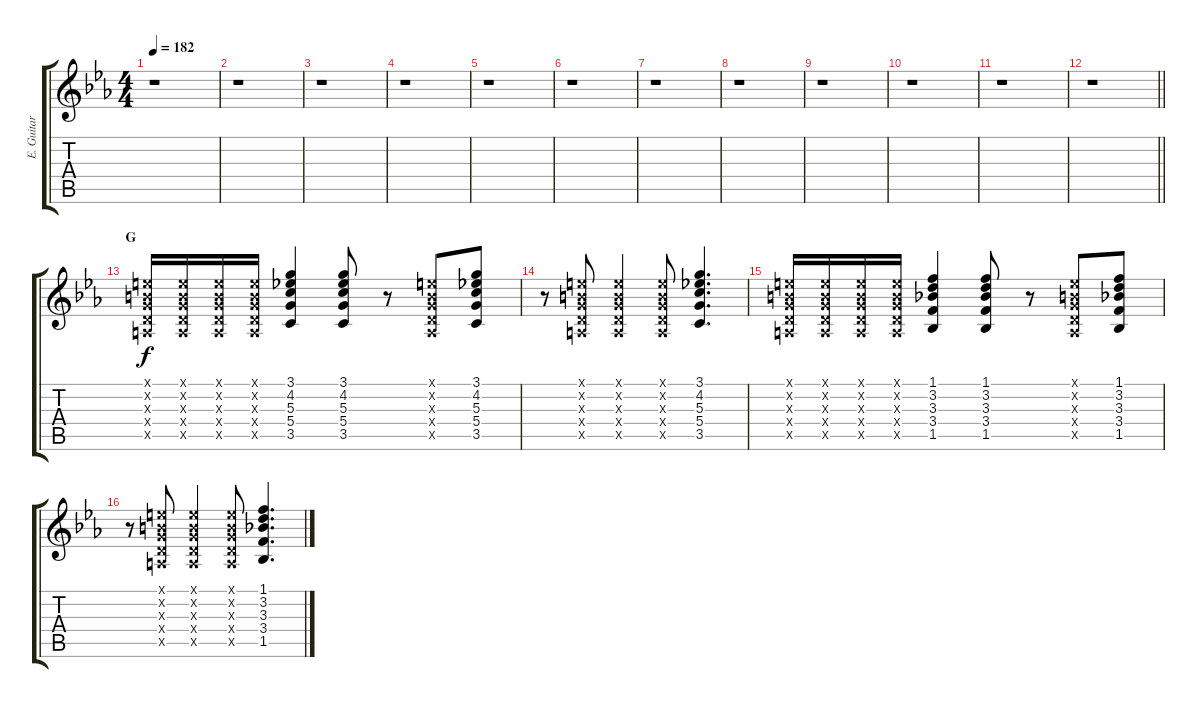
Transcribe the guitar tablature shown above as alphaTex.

\track ("E. Guitar I" "E. Guitar ") {instrument overdrivenguitar}
\staff {score tabs}
\tuning (E4 B3 G3 D3 A2 E2) {hide}
\ts (4 4)
\tempo 182
\clef g2
\ks eb
r.1{dy f} |
r.1 |
r.1 |
r.1 |
r.1 |
r.1 |
r.1 |
r.1 |
r.1 |
r.1 |
r.1 |
\barLineRight lightlight
r.1 |
\section ("" "G")
(0.1{x} 0.2{x} 0.3{x} 0.4{x} 0.5{x}).16 (0.1{x} 0.2{x} 0.3{x} 0.4{x} 0.5{x}).16 (0.1{x} 0.2{x} 0.3{x} 0.4{x} 0.5{x}).16 (0.1{x} 0.2{x} 0.3{x} 0.4{x} 0.5{x}).16 (3.1 4.2 5.3 5.4 3.5).4 (3.1 4.2 5.3 5.4 3.5).8 r.8 (0.1{x} 0.2{x} 0.3{x} 0.4{x} 0.5{x}).8 (3.1 4.2 5.3 5.4 3.5).8 |
r.8 (0.1{x} 0.2{x} 0.3{x} 0.4{x} 0.5{x}).8 (0.1{x} 0.2{x} 0.3{x} 0.4{x} 0.5{x}).4 (0.1{x} 0.2{x} 0.3{x} 0.4{x} 0.5{x}).8 (3.1 4.2 5.3 5.4 3.5).4{d} |
(0.1{x} 0.2{x} 0.3{x} 0.4{x} 0.5{x}).16 (0.1{x} 0.2{x} 0.3{x} 0.4{x} 0.5{x}).16 (0.1{x} 0.2{x} 0.3{x} 0.4{x} 0.5{x}).16 (0.1{x} 0.2{x} 0.3{x} 0.4{x} 0.5{x}).16 (1.1 3.2 3.3 3.4 1.5).4 (1.1 3.2 3.3 3.4 1.5).8 r.8 (0.1{x} 0.2{x} 0.3{x} 0.4{x} 0.5{x}).8 (1.1 3.2 3.3 3.4 1.5).8 |
r.8 (0.1{x} 0.2{x} 0.3{x} 0.4{x} 0.5{x}).8 (0.1{x} 0.2{x} 0.3{x} 0.4{x} 0.5{x}).4 (0.1{x} 0.2{x} 0.3{x} 0.4{x} 0.5{x}).8 (1.1 3.2 3.3 3.4 1.5).4{d}
